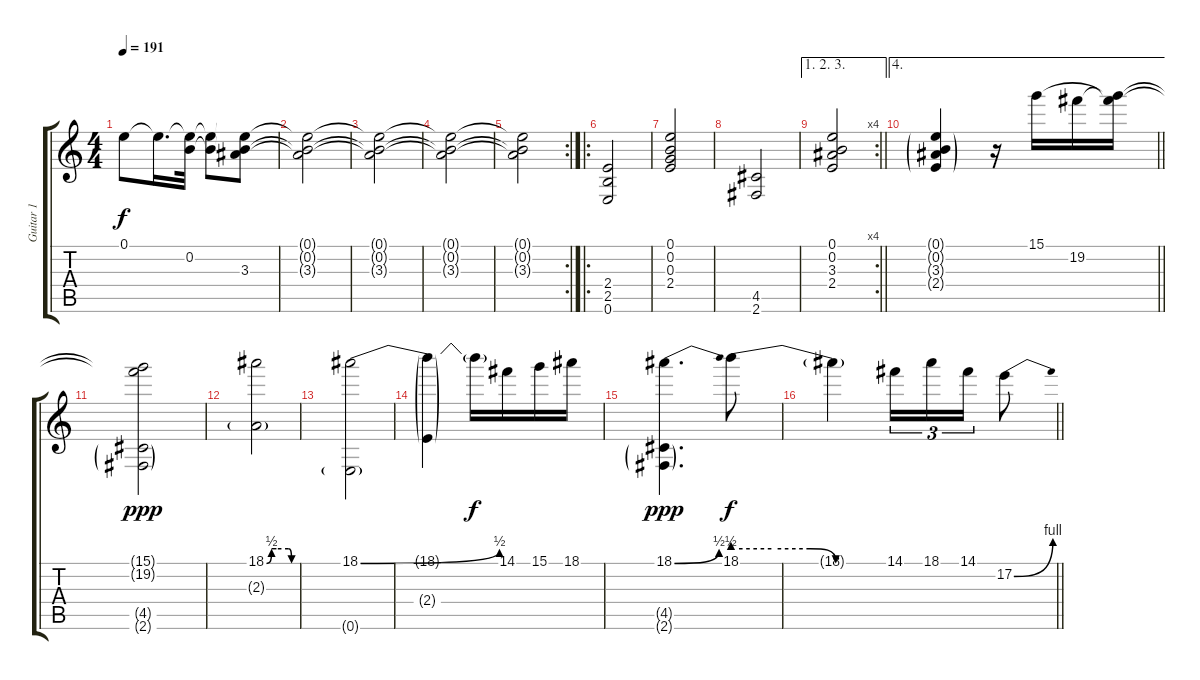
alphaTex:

\track ("Guitar 1" "Guitar 1") {instrument distortionguitar}
\staff {score tabs}
\tuning (E4 B3 G3 D3 A2 E2) {hide}
\ts (4 4)
\tempo 191
\clef g2
\ks c
0.1.8{dy f} 0.1{t}.16{d} (0.1{t} 0.2).32 (0.1{t} 0.2{t}).8 (0.1{t} 0.2{t} 3.3).8 |
(0.1{t} 0.2{t} 3.3{t}).2 |
(0.1{t} 0.2{t} 3.3{t}).2 |
(0.1{t} 0.2{t} 3.3{t}).2 |
\rc 2
(0.1{t} 0.2{t} 3.3{t}).2 |
\ro
(2.4 2.5 0.6).2 |
(0.1 0.2 0.3 2.4).2 |
(4.5 2.6).2 |
\ae (1 2 3)
\rc 4
\barLineRight lightlight
(0.1 0.2 3.3 2.4).2 |
\ae 4
\barLineRight lightlight
(0.1{g} 0.2{g} 3.3{g} 2.4{g}).4{volume 16 instrument distortionguitar} r.16 15.1.16 19.2.16 (15.1{t} 19.2{t}).16 |
(15.1{t} 19.2{t} 4.5{g} 2.6{g}).2{dy ppp} |
(18.1{be (custom 0 0 10 2 20 2 45 2 51 0 60 0)} 2.3{g}).2 |
(18.1{be (bend 0 0 60 2)} 0.6{g}).2 |
(18.1{t} 2.4{g}).4 18.1{t}.16{dy f} 14.1.16 15.1.16 18.1.16 |
(18.1{be (bend 0 0 60 2)} 4.5{g} 2.6{g}).4{d dy ppp} 18.1{be (custom 0 2 15 2 30 2 40 0 60 0)}.8{dy f} |
\barLineRight lightlight
18.1{t}.4 14.1.16{tu (3 2)} 18.1.16{tu (3 2)} 14.1.16{tu (3 2)} 17.2{be (bend 0 0 60 4)}.8
